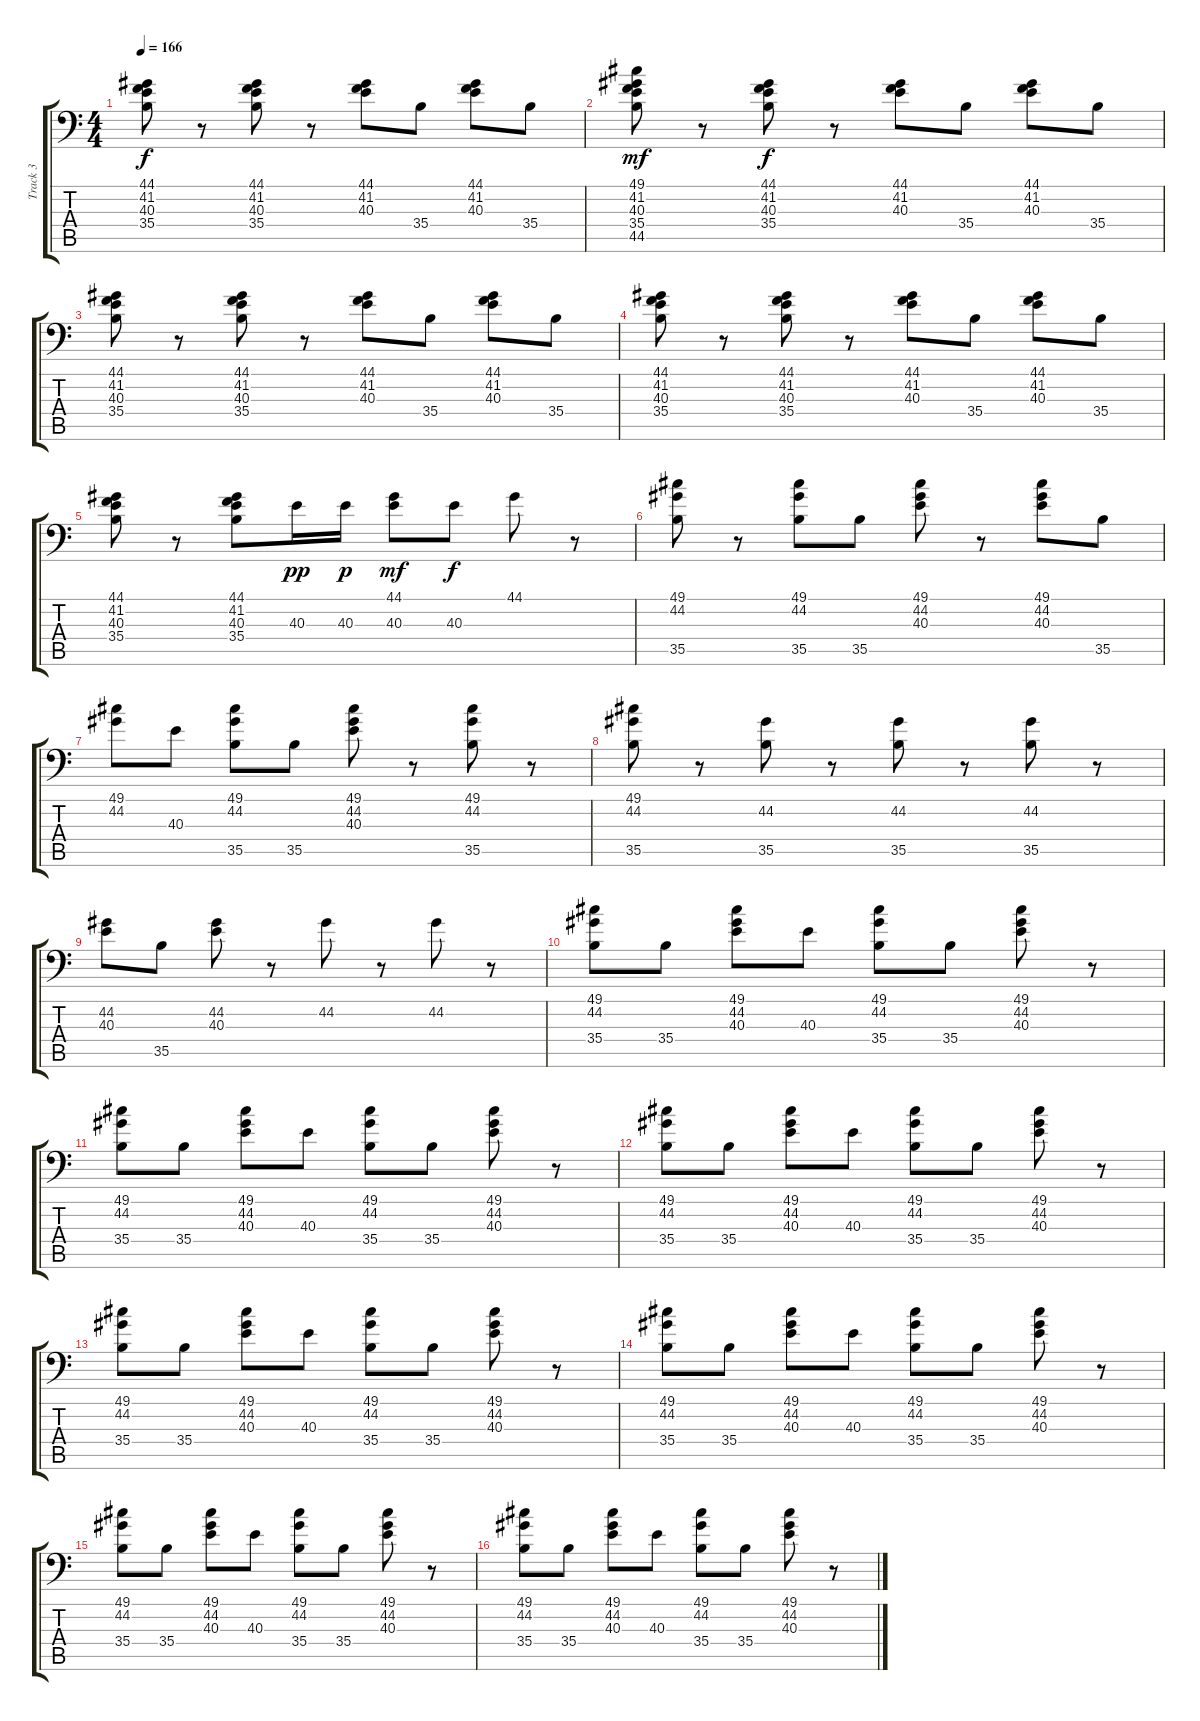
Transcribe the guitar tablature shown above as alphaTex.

\track ("Track 3" "Track 3") {instrument acousticgrandpiano}
\staff {score tabs}
\tuning (C-1 C-1 C-1 C-1 C-1 C-1) {hide}
\ts (4 4)
\tempo 166
\clef f4
\ks c
(44.1 41.2 40.3 35.4).8{dy f} r.8 (44.1 41.2 40.3 35.4).8 r.8 (44.1 41.2 40.3).8 35.4.8 (44.1 41.2 40.3).8 35.4.8 |
(49.1 41.2 40.3 35.4 44.5).8{dy mf} r.8 (44.1 41.2 40.3 35.4).8{dy f} r.8 (44.1 41.2 40.3).8 35.4.8 (44.1 41.2 40.3).8 35.4.8 |
(44.1 41.2 40.3 35.4).8 r.8 (44.1 41.2 40.3 35.4).8 r.8 (44.1 41.2 40.3).8 35.4.8 (44.1 41.2 40.3).8 35.4.8 |
(44.1 41.2 40.3 35.4).8 r.8 (44.1 41.2 40.3 35.4).8 r.8 (44.1 41.2 40.3).8 35.4.8 (44.1 41.2 40.3).8 35.4.8 |
(44.1 41.2 40.3 35.4).8 r.8 (44.1 41.2 40.3 35.4).8 40.3.16{dy pp} 40.3.16{dy p} (44.1 40.3).8{dy mf} 40.3.8{dy f} 44.1.8 r.8 |
(49.1 44.2 35.5).8 r.8 (49.1 44.2 35.5).8 35.5.8 (49.1 44.2 40.3).8 r.8 (49.1 44.2 40.3).8 35.5.8 |
(49.1 44.2).8 40.3.8 (49.1 44.2 35.5).8 35.5.8 (49.1 44.2 40.3).8 r.8 (49.1 44.2 35.5).8 r.8 |
(49.1 44.2 35.5).8 r.8 (44.2 35.5).8 r.8 (44.2 35.5).8 r.8 (44.2 35.5).8 r.8 |
(44.2 40.3).8 35.5.8 (44.2 40.3).8 r.8 44.2.8 r.8 44.2.8 r.8 |
(49.1 44.2 35.4).8 35.4.8 (49.1 44.2 40.3).8 40.3.8 (49.1 44.2 35.4).8 35.4.8 (49.1 44.2 40.3).8 r.8 |
(49.1 44.2 35.4).8 35.4.8 (49.1 44.2 40.3).8 40.3.8 (49.1 44.2 35.4).8 35.4.8 (49.1 44.2 40.3).8 r.8 |
(49.1 44.2 35.4).8 35.4.8 (49.1 44.2 40.3).8 40.3.8 (49.1 44.2 35.4).8 35.4.8 (49.1 44.2 40.3).8 r.8 |
(49.1 44.2 35.4).8 35.4.8 (49.1 44.2 40.3).8 40.3.8 (49.1 44.2 35.4).8 35.4.8 (49.1 44.2 40.3).8 r.8 |
(49.1 44.2 35.4).8 35.4.8 (49.1 44.2 40.3).8 40.3.8 (49.1 44.2 35.4).8 35.4.8 (49.1 44.2 40.3).8 r.8 |
(49.1 44.2 35.4).8 35.4.8 (49.1 44.2 40.3).8 40.3.8 (49.1 44.2 35.4).8 35.4.8 (49.1 44.2 40.3).8 r.8 |
(49.1 44.2 35.4).8 35.4.8 (49.1 44.2 40.3).8 40.3.8 (49.1 44.2 35.4).8 35.4.8 (49.1 44.2 40.3).8 r.8
